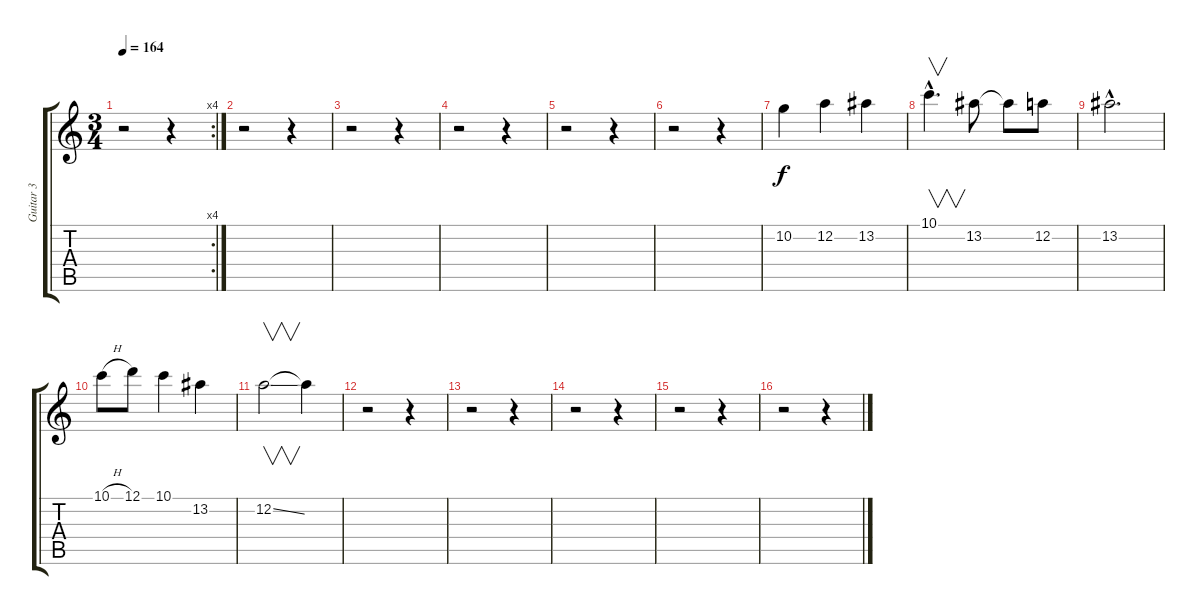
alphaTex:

\track ("Guitar 3" "Guitar 3") {instrument distortionguitar}
\staff {score tabs}
\tuning (D4 A3 F3 C3 G2 D2) {hide}
\rc 4
\ts (3 4)
\tempo 164
\clef g2
\ks c
r.2{dy f instrument distortionguitar} r.4 |
r.2 r.4 |
r.2 r.4 |
r.2 r.4 |
r.2 r.4 |
r.2 r.4 |
10.2.4 12.2.4 13.2.4 |
10.1{hac}.4{v d} 13.2.8 13.2{t}.8 12.2.8 |
13.2{hac}.2{d} |
10.1{h}.8 12.1.8 10.1.4 13.2.4 |
12.2{ss}.2{v} 12.2{t}.4 |
r.2 r.4 |
r.2 r.4 |
r.2 r.4 |
r.2 r.4 |
r.2 r.4
